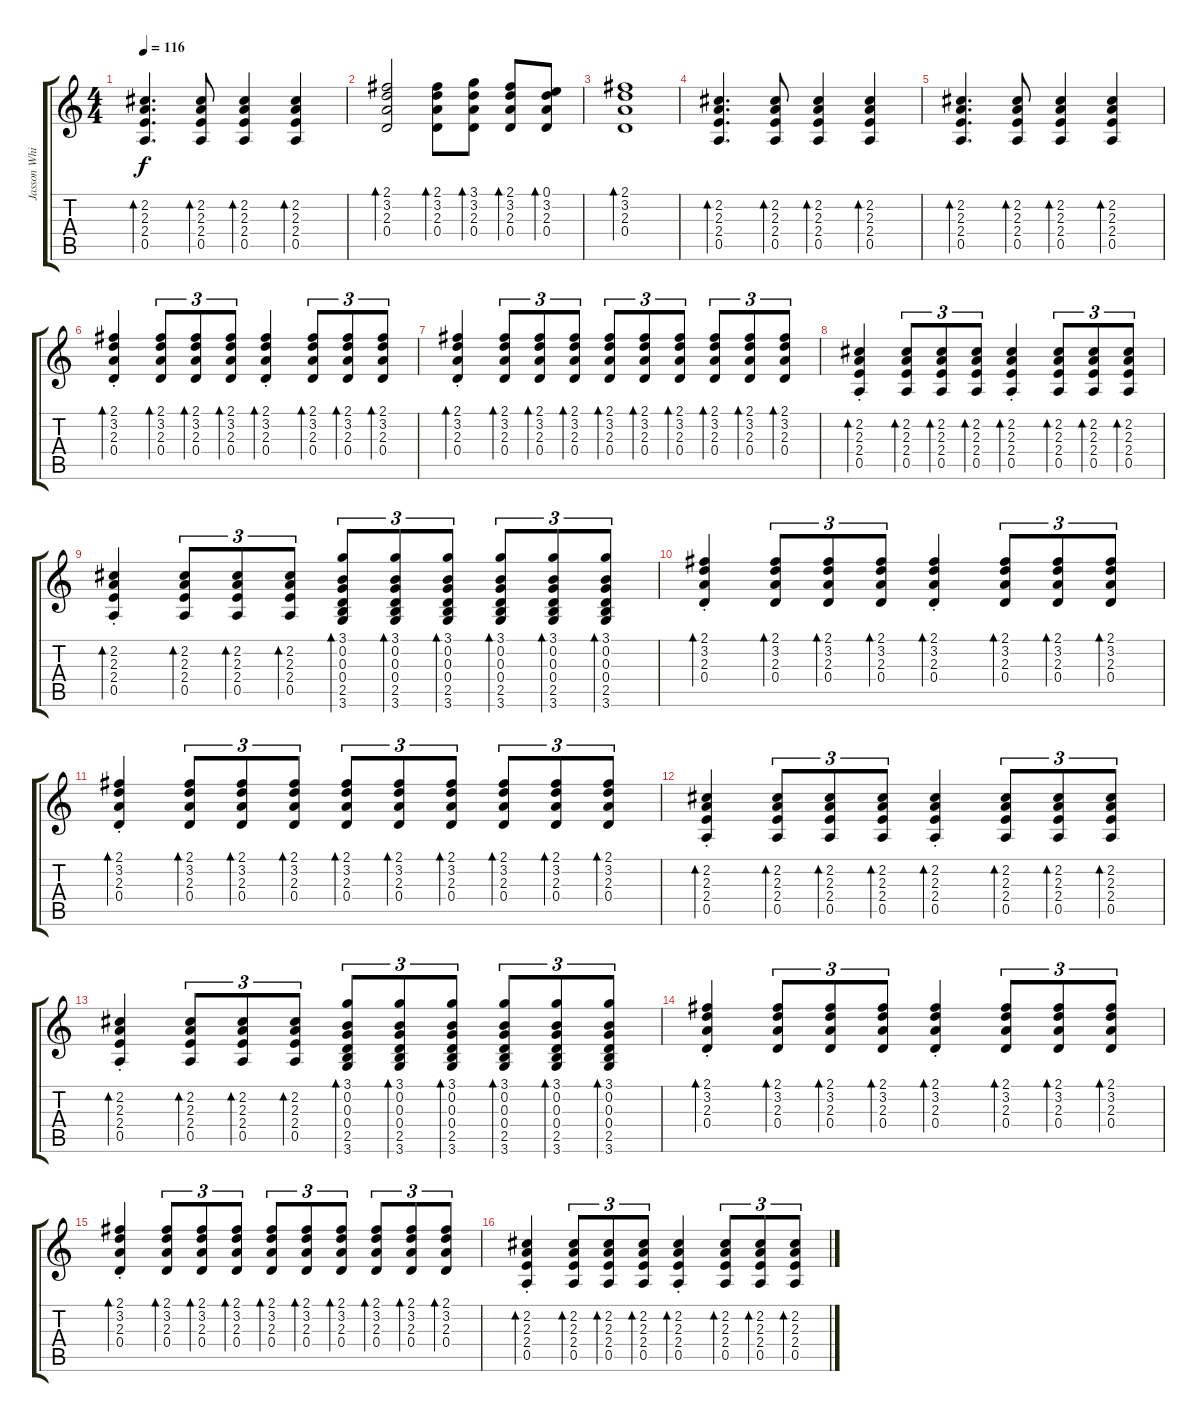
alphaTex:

\track ("Jasson Whilles" "Jasson Whi") {instrument distortionguitar}
\staff {score tabs}
\tuning (E4 B3 G3 D3 A2 E2) {hide}
\ts (4 4)
\tempo 116
\clef g2
\ks c
(2.2 2.3 2.4 0.5).4{d bd 60 dy f} (2.2 2.3 2.4 0.5).8{bd 60} (2.2 2.3 2.4 0.5).4{bd 60} (2.2 2.3 2.4 0.5).4{bd 60} |
(2.1 3.2 2.3 0.4).2{bd 60} (2.1 3.2 2.3 0.4).8{bd 60} (3.1 3.2 2.3 0.4).8{bd 60} (2.1 3.2 2.3 0.4).8{bd 60} (0.1 3.2 2.3 0.4).8{bd 60} |
(2.1 3.2 2.3 0.4).1{bd 60} |
(2.2 2.3 2.4 0.5).4{d bd 60} (2.2 2.3 2.4 0.5).8{bd 60} (2.2 2.3 2.4 0.5).4{bd 60} (2.2 2.3 2.4 0.5).4{bd 60} |
(2.2 2.3 2.4 0.5).4{d bd 60} (2.2 2.3 2.4 0.5).8{bd 60} (2.2 2.3 2.4 0.5).4{bd 60} (2.2 2.3 2.4 0.5).4{bd 60} |
(2.1{st} 3.2{st} 2.3{st} 0.4{st}).4{bd 60} (2.1 3.2 2.3 0.4).8{tu (3 2) bd 60} (2.1 3.2 2.3 0.4).8{tu (3 2) bd 60} (2.1 3.2 2.3 0.4).8{tu (3 2) bd 60} (2.1{st} 3.2{st} 2.3{st} 0.4{st}).4{bd 60} (2.1 3.2 2.3 0.4).8{tu (3 2) bd 60} (2.1 3.2 2.3 0.4).8{tu (3 2) bd 60} (2.1 3.2 2.3 0.4).8{tu (3 2) bd 60} |
(2.1{st} 3.2{st} 2.3{st} 0.4{st}).4{bd 60} (2.1 3.2 2.3 0.4).8{tu (3 2) bd 60} (2.1 3.2 2.3 0.4).8{tu (3 2) bd 60} (2.1 3.2 2.3 0.4).8{tu (3 2) bd 60} (2.1 3.2 2.3 0.4).8{tu (3 2) bd 60} (2.1 3.2 2.3 0.4).8{tu (3 2) bd 60} (2.1 3.2 2.3 0.4).8{tu (3 2) bd 60} (2.1 3.2 2.3 0.4).8{tu (3 2) bd 60} (2.1 3.2 2.3 0.4).8{tu (3 2) bd 60} (2.1 3.2 2.3 0.4).8{tu (3 2) bd 60} |
(2.2{st} 2.3{st} 2.4{st} 0.5{st}).4{bd 60} (2.2 2.3 2.4 0.5).8{tu (3 2) bd 60} (2.2 2.3 2.4 0.5).8{tu (3 2) bd 60} (2.2 2.3 2.4 0.5).8{tu (3 2) bd 60} (2.2{st} 2.3{st} 2.4{st} 0.5{st}).4{bd 60} (2.2 2.3 2.4 0.5).8{tu (3 2) bd 60} (2.2 2.3 2.4 0.5).8{tu (3 2) bd 60} (2.2 2.3 2.4 0.5).8{tu (3 2) bd 60} |
(2.2{st} 2.3{st} 2.4{st} 0.5{st}).4{bd 60} (2.2 2.3 2.4 0.5).8{tu (3 2) bd 60} (2.2 2.3 2.4 0.5).8{tu (3 2) bd 60} (2.2 2.3 2.4 0.5).8{tu (3 2) bd 60} (3.1 0.2 0.3 0.4 2.5 3.6).8{tu (3 2) bd 60} (3.1 0.2 0.3 0.4 2.5 3.6).8{tu (3 2) bd 60} (3.1 0.2 0.3 0.4 2.5 3.6).8{tu (3 2) bd 60} (3.1 0.2 0.3 0.4 2.5 3.6).8{tu (3 2) bd 60} (3.1 0.2 0.3 0.4 2.5 3.6).8{tu (3 2) bd 60} (3.1 0.2 0.3 0.4 2.5 3.6).8{tu (3 2) bd 60} |
(2.1{st} 3.2{st} 2.3{st} 0.4{st}).4{bd 60} (2.1 3.2 2.3 0.4).8{tu (3 2) bd 60} (2.1 3.2 2.3 0.4).8{tu (3 2) bd 60} (2.1 3.2 2.3 0.4).8{tu (3 2) bd 60} (2.1{st} 3.2{st} 2.3{st} 0.4{st}).4{bd 60} (2.1 3.2 2.3 0.4).8{tu (3 2) bd 60} (2.1 3.2 2.3 0.4).8{tu (3 2) bd 60} (2.1 3.2 2.3 0.4).8{tu (3 2) bd 60} |
(2.1{st} 3.2{st} 2.3{st} 0.4{st}).4{bd 60} (2.1 3.2 2.3 0.4).8{tu (3 2) bd 60} (2.1 3.2 2.3 0.4).8{tu (3 2) bd 60} (2.1 3.2 2.3 0.4).8{tu (3 2) bd 60} (2.1 3.2 2.3 0.4).8{tu (3 2) bd 60} (2.1 3.2 2.3 0.4).8{tu (3 2) bd 60} (2.1 3.2 2.3 0.4).8{tu (3 2) bd 60} (2.1 3.2 2.3 0.4).8{tu (3 2) bd 60} (2.1 3.2 2.3 0.4).8{tu (3 2) bd 60} (2.1 3.2 2.3 0.4).8{tu (3 2) bd 60} |
(2.2{st} 2.3{st} 2.4{st} 0.5{st}).4{bd 60} (2.2 2.3 2.4 0.5).8{tu (3 2) bd 60} (2.2 2.3 2.4 0.5).8{tu (3 2) bd 60} (2.2 2.3 2.4 0.5).8{tu (3 2) bd 60} (2.2{st} 2.3{st} 2.4{st} 0.5{st}).4{bd 60} (2.2 2.3 2.4 0.5).8{tu (3 2) bd 60} (2.2 2.3 2.4 0.5).8{tu (3 2) bd 60} (2.2 2.3 2.4 0.5).8{tu (3 2) bd 60} |
(2.2{st} 2.3{st} 2.4{st} 0.5{st}).4{bd 60} (2.2 2.3 2.4 0.5).8{tu (3 2) bd 60} (2.2 2.3 2.4 0.5).8{tu (3 2) bd 60} (2.2 2.3 2.4 0.5).8{tu (3 2) bd 60} (3.1 0.2 0.3 0.4 2.5 3.6).8{tu (3 2) bd 60} (3.1 0.2 0.3 0.4 2.5 3.6).8{tu (3 2) bd 60} (3.1 0.2 0.3 0.4 2.5 3.6).8{tu (3 2) bd 60} (3.1 0.2 0.3 0.4 2.5 3.6).8{tu (3 2) bd 60} (3.1 0.2 0.3 0.4 2.5 3.6).8{tu (3 2) bd 60} (3.1 0.2 0.3 0.4 2.5 3.6).8{tu (3 2) bd 60} |
(2.1{st} 3.2{st} 2.3{st} 0.4{st}).4{bd 60} (2.1 3.2 2.3 0.4).8{tu (3 2) bd 60} (2.1 3.2 2.3 0.4).8{tu (3 2) bd 60} (2.1 3.2 2.3 0.4).8{tu (3 2) bd 60} (2.1{st} 3.2{st} 2.3{st} 0.4{st}).4{bd 60} (2.1 3.2 2.3 0.4).8{tu (3 2) bd 60} (2.1 3.2 2.3 0.4).8{tu (3 2) bd 60} (2.1 3.2 2.3 0.4).8{tu (3 2) bd 60} |
(2.1{st} 3.2{st} 2.3{st} 0.4{st}).4{bd 60} (2.1 3.2 2.3 0.4).8{tu (3 2) bd 60} (2.1 3.2 2.3 0.4).8{tu (3 2) bd 60} (2.1 3.2 2.3 0.4).8{tu (3 2) bd 60} (2.1 3.2 2.3 0.4).8{tu (3 2) bd 60} (2.1 3.2 2.3 0.4).8{tu (3 2) bd 60} (2.1 3.2 2.3 0.4).8{tu (3 2) bd 60} (2.1 3.2 2.3 0.4).8{tu (3 2) bd 60} (2.1 3.2 2.3 0.4).8{tu (3 2) bd 60} (2.1 3.2 2.3 0.4).8{tu (3 2) bd 60} |
(2.2{st} 2.3{st} 2.4{st} 0.5{st}).4{bd 60} (2.2 2.3 2.4 0.5).8{tu (3 2) bd 60} (2.2 2.3 2.4 0.5).8{tu (3 2) bd 60} (2.2 2.3 2.4 0.5).8{tu (3 2) bd 60} (2.2{st} 2.3{st} 2.4{st} 0.5{st}).4{bd 60} (2.2 2.3 2.4 0.5).8{tu (3 2) bd 60} (2.2 2.3 2.4 0.5).8{tu (3 2) bd 60} (2.2 2.3 2.4 0.5).8{tu (3 2) bd 60}
